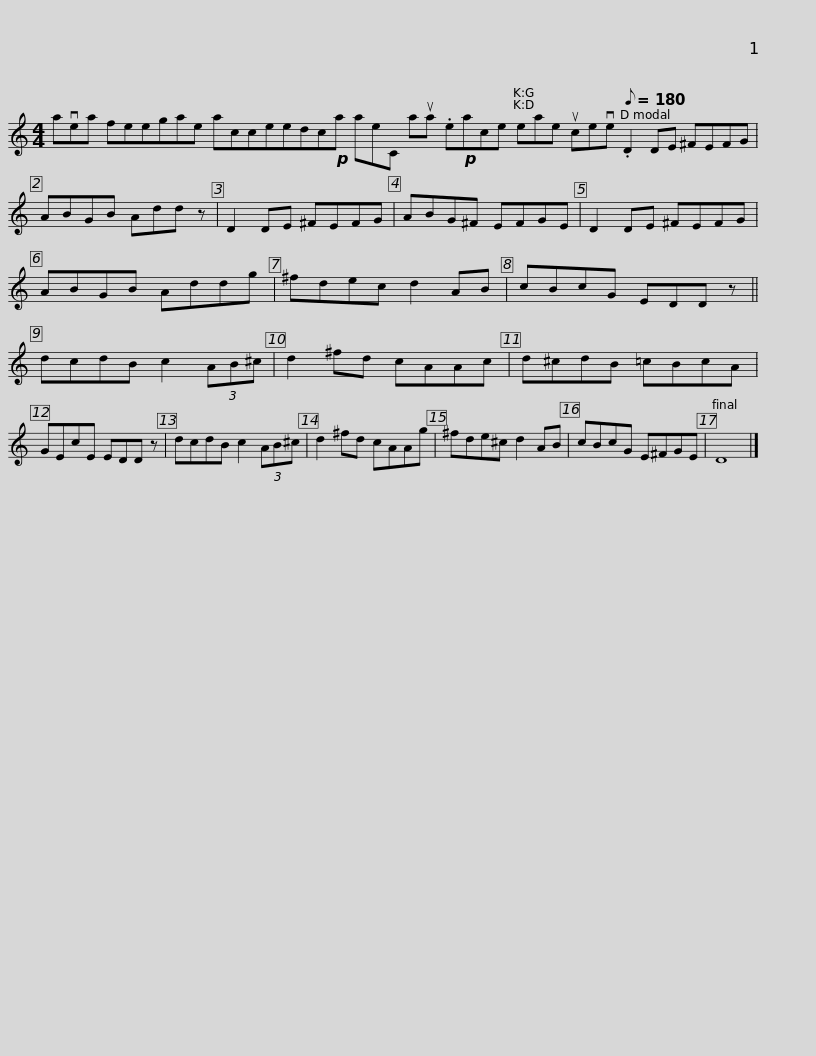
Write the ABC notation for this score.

X:1
L:1/8
M:4/4
I:linebreak $
K:C
V:1 treble
V:1
 avea feegae acceedc!p!a aeC aua .e!p!ace eae uceve[Q:1/8=180] .D2 DE ^FEFG |$ ABGB Add z | D2 DE ^FEFG | ABG^F EFGE | D2 DE ^FEFG | %5
 ABGB Addg | ^fdec d2 AB |$ cBcG EDD z || dcdB c2 (3AB^c | d2 ^fd cAAc | %10
 d^cdB =cBcA | GEcE EDD z |$ dcdB c2 (3AB^c | d2 ^fd cAAg | ^fde^c d2 AB | %15
 cBcG E^FGE | D8 |] %17
